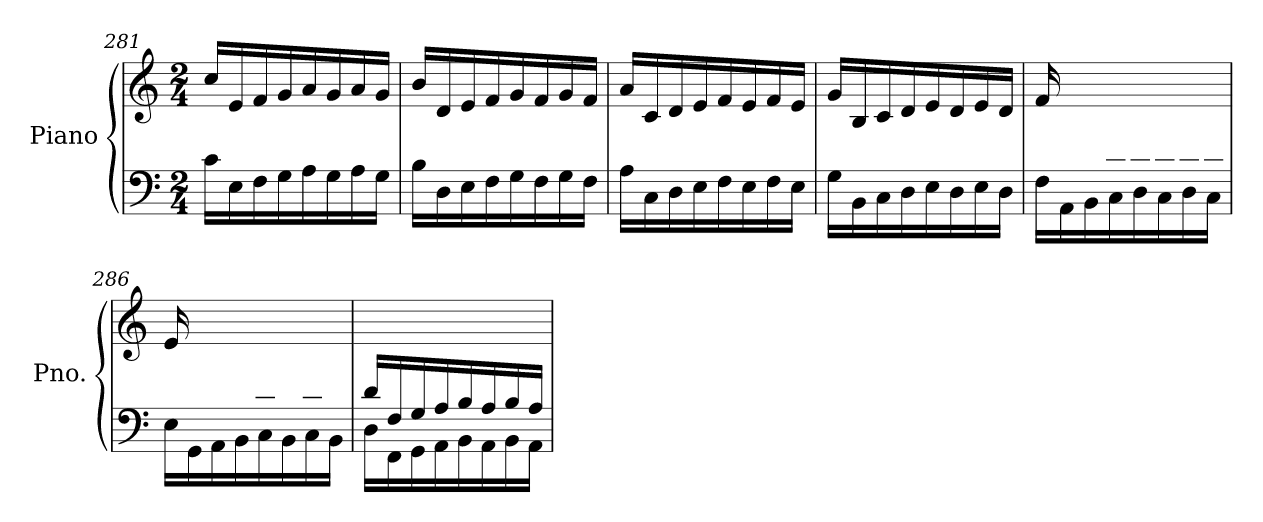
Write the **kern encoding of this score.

**kern	**kern
*part1	*part1
*staff2	*staff1
*I"Piano	*
*I'Pno.	*
*clefF4	*clefG2
*k[]	*k[]
*M2/4	*M2/4
=281	=281
16c\LL	16cc/LL
16E\	16e/
16F\	16f/
16G\	16g/
16A\	16a/
16G\	16g/
16A\	16a/
16G\JJ	16g/JJ
=282	=282
16B\LL	16b/LL
16D\	16d/
16E\	16e/
16F\	16f/
16G\	16g/
16F\	16f/
16G\	16g/
16F\JJ	16f/JJ
=283	=283
16A\LL	16a/LL
16C\	16c/
16D\	16d/
16E\	16e/
16F\	16f/
16E\	16e/
16F\	16f/
16E\JJ	16e/JJ
=284	=284
16G\LL	16g/LL
16BB\	16B/
16C\	16c/
16D\	16d/
16E\	16e/
16D\	16d/
16E\	16e/
16D\JJ	16d/JJ
=285	=285
*^	*
16ryy	16F\LL	16f/LL
16A/	16AA\	4..ryy
16B/	16BB\	.
16c/	16C\	.
16d/	16D\	.
16c/	16C\	.
16d/	16D\	.
16c/JJ	16C\JJ	.
!!LO:LB:g=z
=286	=286	=286
16ryy	16E\LL	16e/LL
16G/	16GG\	4..ryy
16A/	16AA\	.
16B/	16BB\	.
16c/	16C\	.
16B/	16BB\	.
16c/	16C\	.
16B/JJ	16BB\JJ	.
=287	=287	=287
16d/LL	16D\LL	2ryy
16F/	16FF\	.
16G/	16GG\	.
16A/	16AA\	.
16B/	16BB\	.
16A/	16AA\	.
16B/	16BB\	.
16A/JJ	16AA\JJ	.
*v	*v	*
=	=
*-	*-
